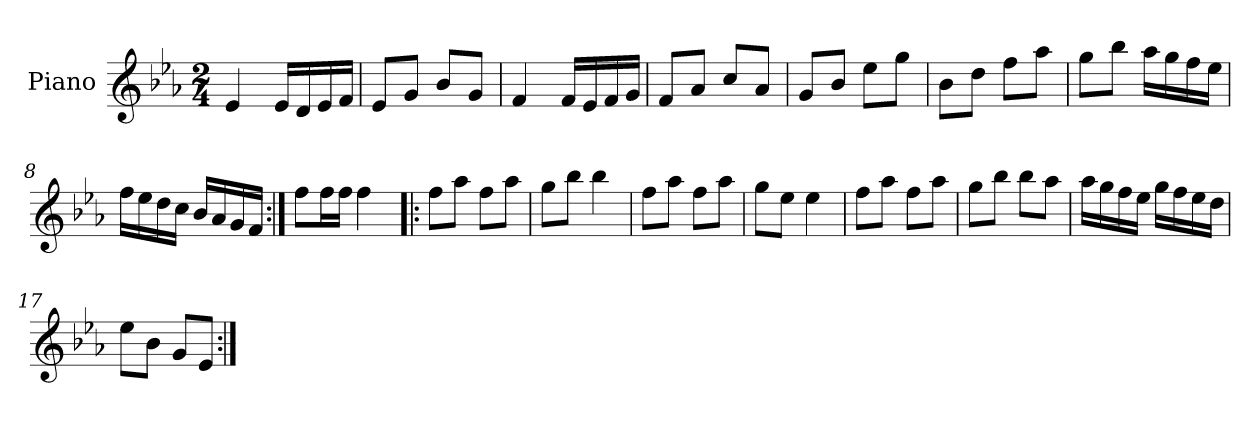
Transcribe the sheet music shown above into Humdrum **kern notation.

**kern
*part1
*staff1
*I"Piano
*I'Pno.
*clefG2
*k[b-e-a-]
*M2/4
=1
4e-/
16e-/LL
16d/
16e-/
16f/JJ
=2
8e-/L
8g/J
8b-/L
8g/J
=3
4f/
16f/LL
16e-/
16f/
16g/JJ
=4
8f/L
8a-/J
8cc/L
8a-/J
=5
8g/L
8b-/J
8ee-\L
8gg\J
=6
8b-\L
8dd\J
8ff\L
8aa-\J
=7
8gg\L
8bb-\J
16aa-\LL
16gg\
16ff\
16ee-\JJ
=8
16ff\LL
16ee-\
16dd\
16cc\JJ
16b-/LL
16a-/
16g/
16f/JJ
=9:|!
8ff\L
16ff\L
16ff\JJ
4ff\
=10!|:
8ff\L
8aa-\J
8ff\L
8aa-\J
=11
8gg\L
8bb-\J
4bb-\
=12
8ff\L
8aa-\J
8ff\L
8aa-\J
=13
8gg\L
8ee-\J
4ee-\
=14
8ff\L
8aa-\J
8ff\L
8aa-\J
=15
8gg\L
8bb-\J
8bb-\L
8aa-\J
=16
16aa-\LL
16gg\
16ff\
16ee-\JJ
16gg\LL
16ff\
16ee-\
16dd\JJ
=17
8ee-\L
8b-\J
8g/L
8e-/J
=:|!
*-
